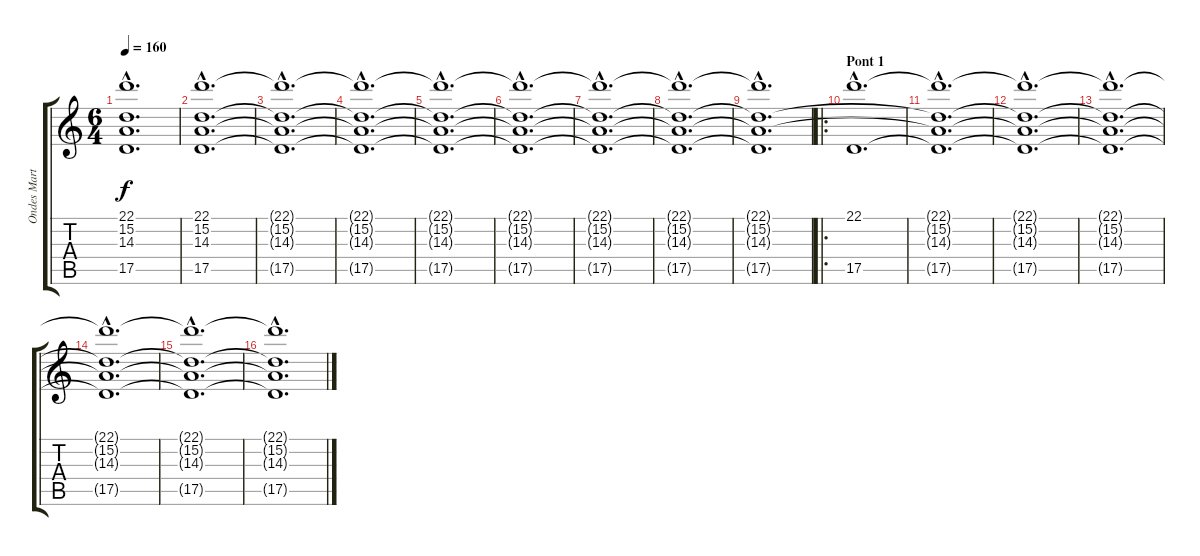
\track ("Ondes Martenot - Jonny Greenwwod" "Ondes Mart") {instrument stringensemble2}
\staff {score tabs}
\tuning (E4 B3 G3 D3 A2 E2) {hide}
\ts (6 4)
\tempo 160
\clef g2
\ks c
(22.1{hac t} 15.2{hac t} 14.3{hac t} 17.5{hac t}).1{d dy f} |
(22.1{hac} 15.2{hac} 14.3{hac} 17.5{hac}).1{d} |
(22.1{hac t} 15.2{hac t} 14.3{hac t} 17.5{hac t}).1{d} |
(22.1{hac t} 15.2{hac t} 14.3{hac t} 17.5{hac t}).1{d} |
(22.1{hac t} 15.2{hac t} 14.3{hac t} 17.5{hac t}).1{d} |
(22.1{hac t} 15.2{hac t} 14.3{hac t} 17.5{hac t}).1{d} |
(22.1{hac t} 15.2{hac t} 14.3{hac t} 17.5{hac t}).1{d} |
(22.1{hac t} 15.2{hac t} 14.3{hac t} 17.5{hac t}).1{d} |
(22.1{hac t} 15.2{hac t} 14.3{hac t} 17.5{hac t}).1{d} |
\ro
\section ("" "Pont 1")
(22.1{hac} 17.5{hac}).1{d} |
(22.1{hac t} 15.2{hac t} 14.3{hac t} 17.5{hac t}).1{d} |
(22.1{hac t} 15.2{hac t} 14.3{hac t} 17.5{hac t}).1{d} |
(22.1{hac t} 15.2{hac t} 14.3{hac t} 17.5{hac t}).1{d} |
(22.1{hac t} 15.2{hac t} 14.3{hac t} 17.5{hac t}).1{d} |
(22.1{hac t} 15.2{hac t} 14.3{hac t} 17.5{hac t}).1{d} |
(22.1{hac t} 15.2{hac t} 14.3{hac t} 17.5{hac t}).1{d}
